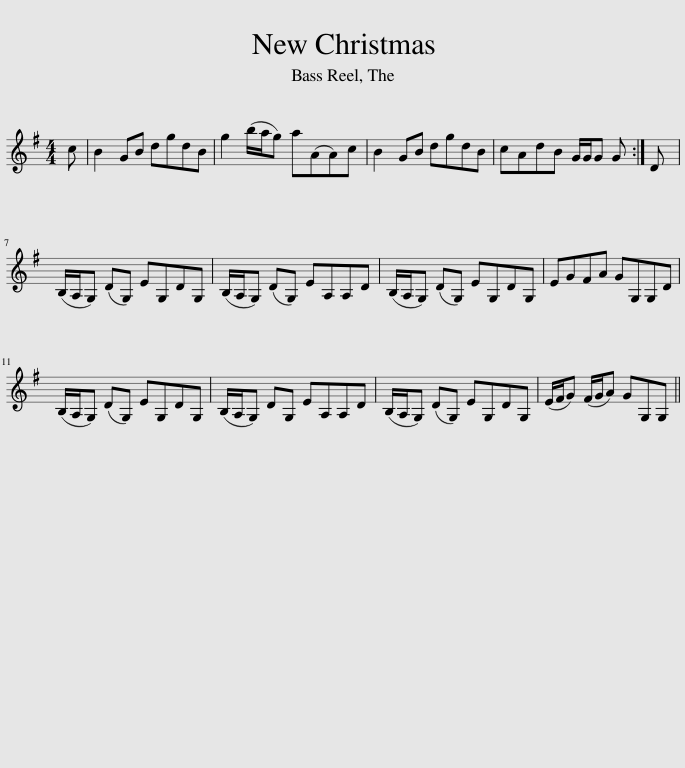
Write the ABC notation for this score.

X:1
L:1/8
M:4/4
I:linebreak $
K:G
V:1 treble
V:1
 c | B2 GB dgdB | g2 (b/a/g) a(AA)c | B2 GB dgdB | cAdB G/G/G G :| %5
 D |$ (B,/A,/G,) (DG,) EG,DG, | (B,/A,/G,) (DG,) EA,A,D | (B,/A,/G,) (DG,) EG,DG, | EGFA GG,G,D |$ %10
 (B,/A,/G,) (DG,) EG,DG, | (B,/A,/G,) DG, EA,A,D | (B,/A,/G,) (DG,) EG,DG, | (E/F/G) (F/G/A) GG,G, || %14
